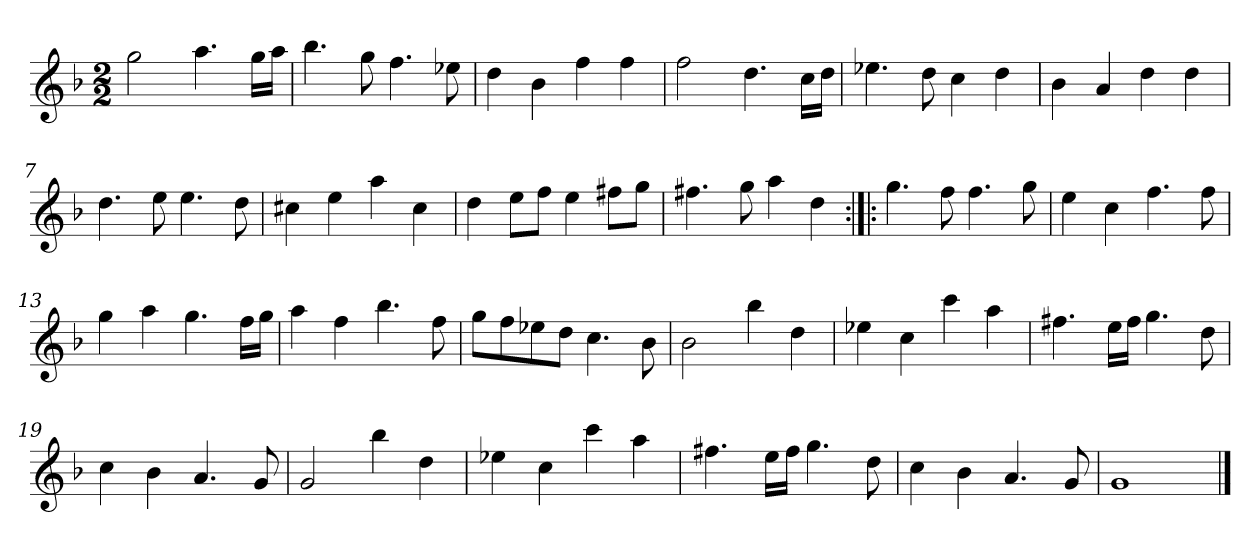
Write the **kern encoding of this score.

**kern
*part1
*staff1
*clefG2
*k[b-]
*G:dor
*M2/2
*MM120
=1
2gg
4.aa
16gg\LL
16aa\JJ
=2
4.bb-
8gg
4.ff
8ee-X
=3
4dd
4b-
4ff
4ff
=4
2ff
4.dd
16cc\LL
16dd\JJ
=5
4.ee-X
8dd
4cc
4dd
=6
4b-
4a
4dd
4dd
=7
4.dd
8ee
4.ee
8dd
=8
4cc#X
4ee
4aa
4cc#
=9
4dd
8ee\L
8ff\J
4ee
8ff#X\L
8gg\J
=10
4.ff#X
8gg
4aa
4dd
=11:|!|:
4.gg
8ff
4.ff
8gg
=12
4ee
4cc
4.ff
8ff
=13
4gg
4aa
4.gg
16ff\LL
16gg\JJ
=14
4aa
4ff
4.bb-
8ff
=15
8gg\L
8ff\
8ee-X\
8dd\J
4.cc
8b-
=16
2b-
4bb-
4dd
=17
4ee-X
4cc
4ccc
4aa
=18
4.ff#X
16ee\LL
16ff#\JJ
4.gg
8dd
=19
4cc
4b-
4.a
8g
=20
2g
4bb-
4dd
=21
4ee-X
4cc
4ccc
4aa
=22
4.ff#X
16ee\LL
16ff#\JJ
4.gg
8dd
=23
4cc
4b-
4.a
8g
=24
1g
==
*-
